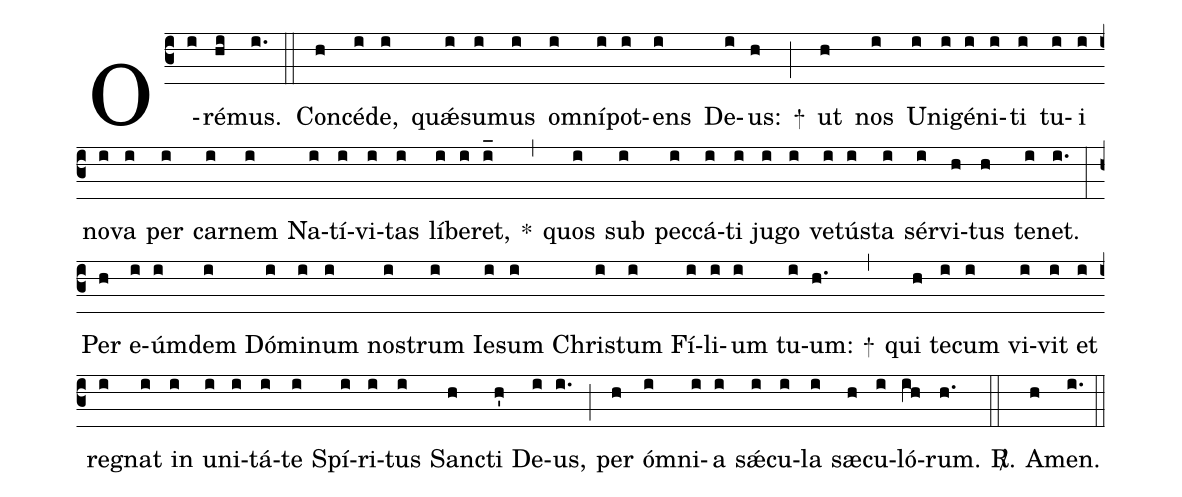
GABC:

%%
(c3)
O(i)ré(hi)mus.(i.) (::)

Con(h)cé(i)de,(i) quǽ(i)su(i)mus(i) om(i)ní(i)pot(i)ens(i) De(i)us:(h) +(;)
ut(h) nos(i) U(i)ni(i)gé(i)ni(i)ti(i) tu(i)i(i) no(i)va(i) per(i) car(i)nem(i) Na(i)tí(i)vi(i)tas(i) lí(i)be(i)ret,(i_) *(,)
quos(i) sub(i) pec(i)cá(i)ti(i) ju(i)go(i) ve(i)tús(i)ta(i) sér(i)vi(h)tus(h) te(i)net.(i.) (:)

Per(h) e(i)úm(i)dem(i) Dó(i)mi(i)num(i) nos(i)trum(i) Ie(i)sum(i) Chris(i)tum(i) Fí(i)li(i)um(i) tu(i)um:(h.) +(,)
qui(h) te(i)cum(i) vi(i)vit(i) et(i) reg(i)nat(i) in(i) u(i)ni(i)tá(i)te(i) Spí(i)ri(i)tus(i) San(h)cti(h') De(i)us,(i.) (;)
per(h) óm(i)ni(i)a(i) sǽ(i)cu(i)la(i) sæ(h)cu(i)ló(ih)rum.(h.) <sp>R/</sp>.(::)
A(h)men.(i.) (::)
